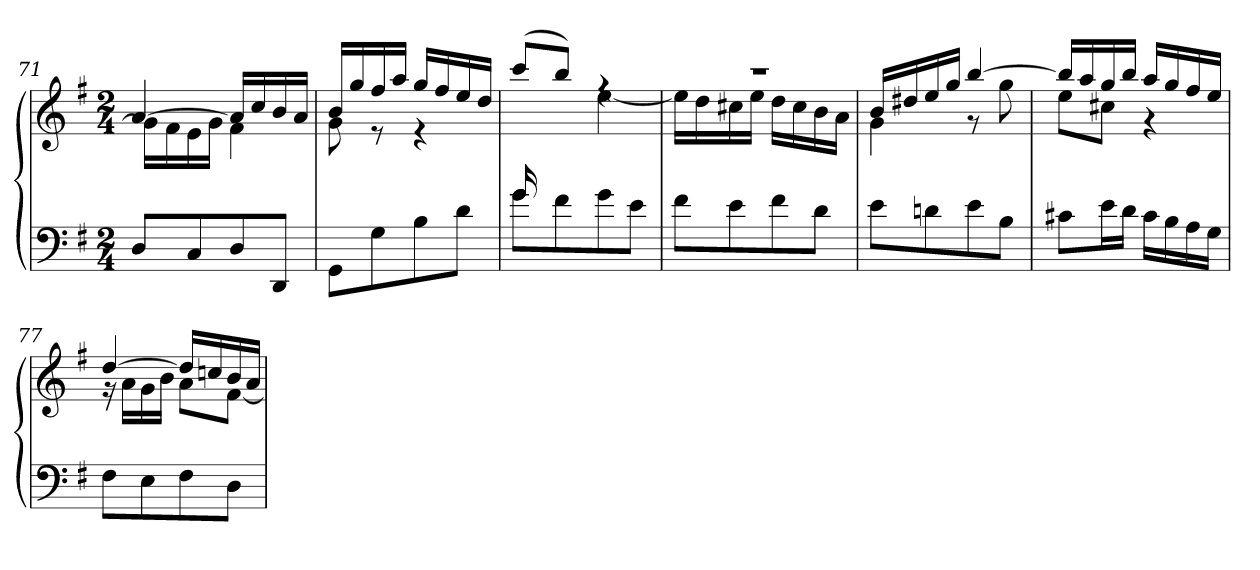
**kern	**kern
*part1	*part1
*staff2	*staff1
*clefF4	*clefG2
*k[f#]	*k[f#]
*G:	*G:
*M2/4	*M2/4
=71	=71
*	*^
8D/L	[4a/	16g\LL]
.	.	16f#\
8C/	.	16e\
.	.	16g\JJ
8D/	16a/LL]	4f#\
.	16cc/	.
8DD/J	16b/	.
.	16a/JJ	.
=72	=72	=72
8GG\L	16b/LL	8g\
.	16gg/	.
8G\	16ff#/	8r
.	16aa/JJ	.
8B\	16gg/LL	4r
.	16ff#/	.
8d\J	16ee/	.
.	16dd/JJ	.
=73	=73	=73
*^	*	*
16g/LL	8g\L	(8ccc/L	16ryy
4..ryy	.	.	16a\
.	8f#\	(8bb/J)	16b\
.	.	.	16dd\JJ
.	8g\	4rff	[4ee\
.	8e\J	.	.
*v	*v	*	*
!!LO:LB:g=z	!!
=74	=74	=74
8f#\L	2r	16ee\LL]
.	.	16dd\
8e\	.	16cc#X\
.	.	16ee\JJ
8f#\	.	16dd\LL
.	.	16cc#\
8d\J	.	16b\
.	.	16a\JJ
=75	=75	=75
8e\L	16b/LL	4g\
.	16dd#X/	.
8dn\	16ee/	.
.	16gg/JJ	.
8e\	[4bb/	8r
8B\J	.	8gg\
=76	=76	=76
8c#X\L	16bb/LL]	8ee\L
.	16aa/	.
16e\L	16gg/	8cc#X\J
16d\JJ	16bb/JJ	.
16c#\LL	16aa/LL	4r
16B\	16gg/	.
16A\	16ff#/	.
16G\JJ	16ee/JJ	.
=77	=77	=77
8F#\L	[4dd/	16r
.	.	16a\LL
8E\	.	16g\
.	.	16b\JJ
8F#\	16dd/LL]	8a\L
.	16ccn/	.
8D\J	16b/	[8f#\J
.	16a/JJ	.
*	*v	*v
=	=
*-	*-
